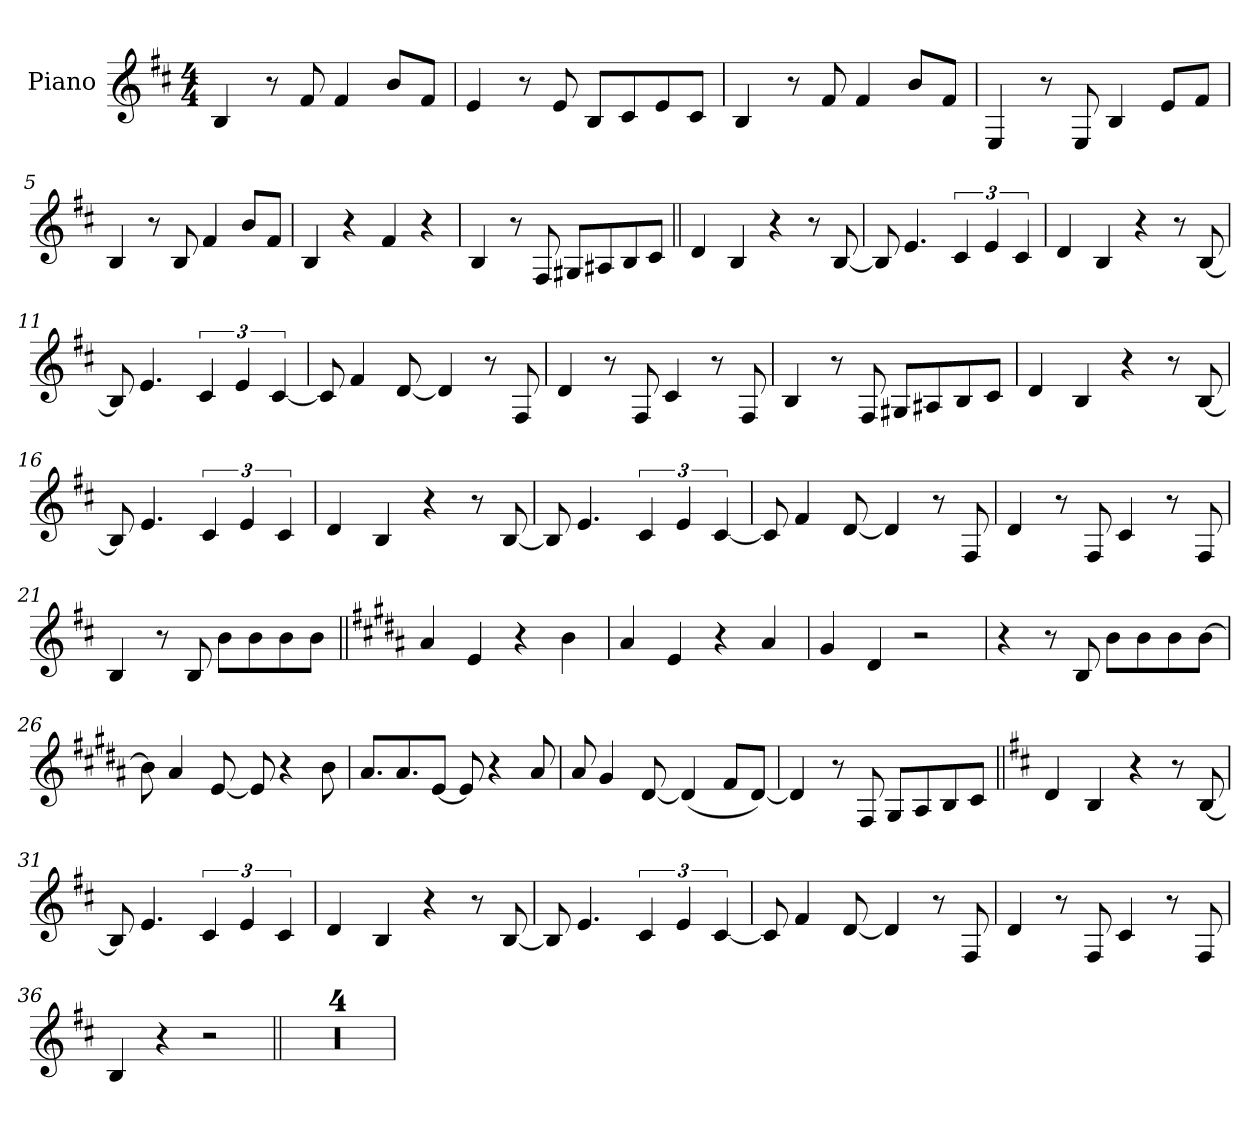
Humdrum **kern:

**kern
*part1
*staff1
*I"Piano
*I'Pno.
*clefG2
*k[f#c#]
*M4/4
*MM108
=1
4B!
8r
8f#!
4f#!
8b!L
8f#!J
=2
4e!
8r
8e!
8B!L
8c#!
8e!
8c#!J
=3
4B!
8r
8f#!
4f#!
8b!L
8f#!J
=4
4E!
8r
8E!
4B!
8e!L
8f#!J
=5
4B!
8r
8B!
4f#!
8b!L
8f#!J
=6
4B!
4r
4f#!
4r
=7
4B!
8r
8F#
8G#XL
8A#X
8B
8c#J
=8||
4d
4B
4r
8r
[8B
=9
8B]
4.e
6c#
6e
6c#
=10
4d
4B
4r
8r
[8B
=11
8B]
4.e
6c#
6e
[6c#
=12
8c#]
4f#
[8d
4d]
8r
8F#
=13
4d
8r
8F#
4c#
8r
8F#
=14
4B
8r
8F#
8G#XL
8A#X
8B
8c#J
=15
4d
4B
4r
8r
[8B
=16
8B]
4.e
6c#
6e
6c#
=17
4d
4B
4r
8r
[8B
=18
8B]
4.e
6c#
6e
[6c#
=19
8c#]
4f#
[8d
4d]
8r
8F#
=20
4d
8r
8F#
4c#
8r
8F#
=21
4B
8r
8B
8bL
8b
8b
8bJ
=22||
*k[f#c#g#d#a#]
4a#
4e
4r
4b
=23
4a#
4e
4r
4a#
=24
4g#
4d#
2r
=25
4r
8r
8B
8bL
8b
8b
[8bJ
=26
8b]
4a#
[8e
8e]
4r
8b
=27
8.a#L
8.a#
[8eJ
8e]
4r
8a#
=28
8a#
4g#
[8d#
(<4d#]
8f#L
[8d#J)
=29
4d#]
8r
8F#
8G#L
8A#
8B
8c#J
=30||
*k[f#c#]
4d
4B
4r
8r
[8B
=31
8B]
4.e
6c#
6e
6c#
=32
4d
4B
4r
8r
[8B
=33
8B]
4.e
6c#
6e
[6c#
=34
8c#]
4f#
[8d
4d]
8r
8F#
=35
4d
8r
8F#
4c#
8r
8F#
=36
4B
4r
2r
=37||
1r
=38
1r
=39
1r
=40
1r
=
*-
